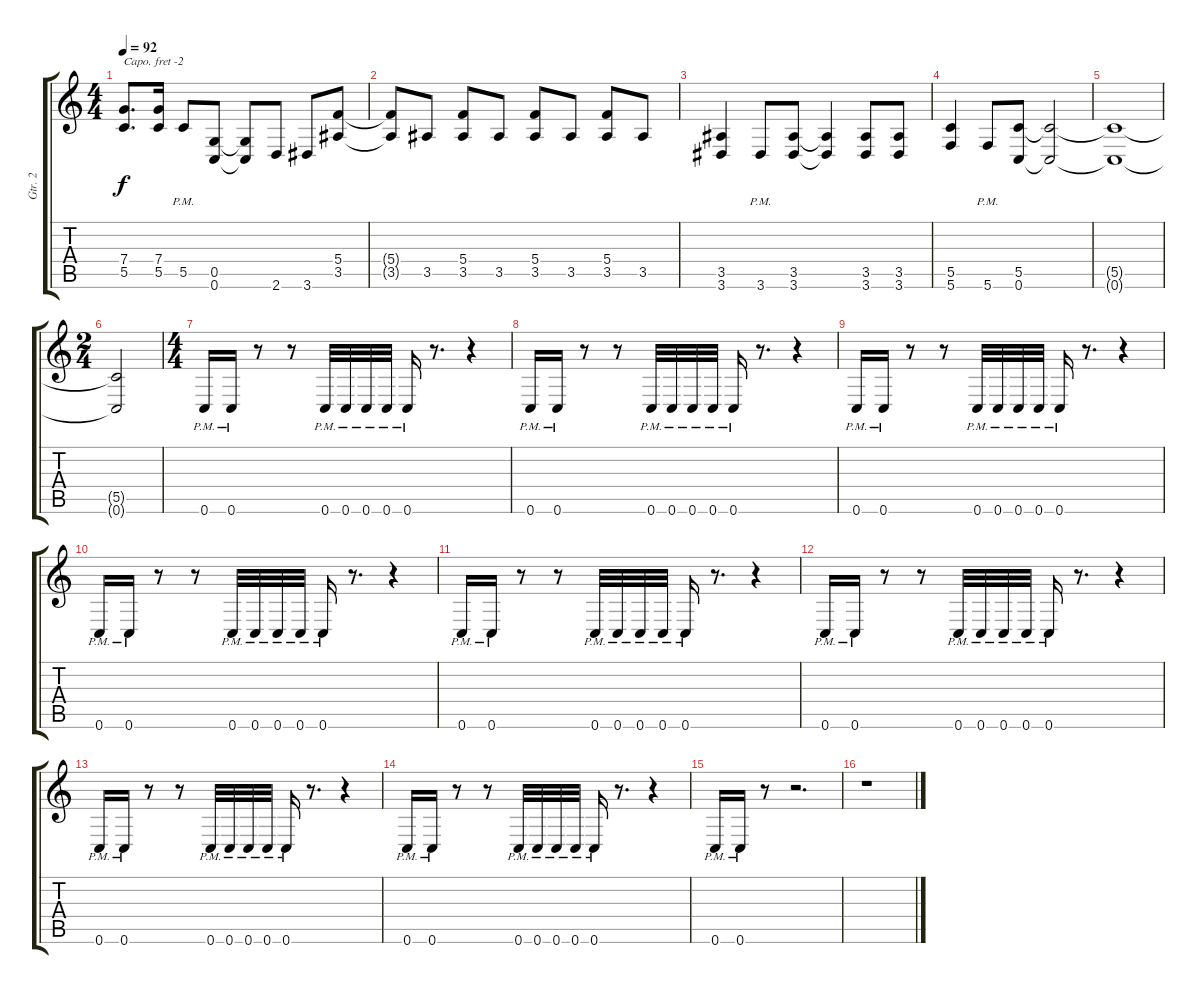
\track ("Gtr. 2" "Gtr. 2") {instrument distortionguitar}
\staff {score tabs}
\capo -2
\tuning (E4 B3 G3 D3 A2 D2) {hide}
\ts (4 4)
\tempo 92
\clef g2
\ks c
(7.4 5.5).8{d dy f} (7.4 5.5).16 5.5{pm}.8 (0.5 0.6).8 (0.5{t} 0.6{t}).8 2.6.8 3.6.8 (5.4 3.5).8 |
(5.4{t} 3.5{t}).8 3.5.8 (5.4 3.5).8 3.5.8 (5.4 3.5).8 3.5.8 (5.4 3.5).8 3.5.8 |
(3.5 3.6).4 3.6{pm}.8 (3.5 3.6).8 (3.5{t} 3.6{t}).4 (3.5 3.6).8 (3.5 3.6).8 |
(5.5 5.6).4 5.6{pm}.8 (5.5 0.6).8 (5.5{t} 0.6{t}).2 |
(5.5{t} 0.6{t}).1 |
\ts (2 4)
(5.5{t} 0.6{t}).2 |
\ts (4 4)
0.6{pm}.16 0.6{pm}.16 r.8 r.8 0.6{pm}.32 0.6{pm}.32 0.6{pm}.32 0.6{pm}.32 0.6{pm}.16 r.8{d} r.4 |
0.6{pm}.16 0.6{pm}.16 r.8 r.8 0.6{pm}.32 0.6{pm}.32 0.6{pm}.32 0.6{pm}.32 0.6{pm}.16 r.8{d} r.4 |
0.6{pm}.16 0.6{pm}.16 r.8 r.8 0.6{pm}.32 0.6{pm}.32 0.6{pm}.32 0.6{pm}.32 0.6{pm}.16 r.8{d} r.4 |
0.6{pm}.16 0.6{pm}.16 r.8 r.8 0.6{pm}.32 0.6{pm}.32 0.6{pm}.32 0.6{pm}.32 0.6{pm}.16 r.8{d} r.4 |
0.6{pm}.16 0.6{pm}.16 r.8 r.8 0.6{pm}.32 0.6{pm}.32 0.6{pm}.32 0.6{pm}.32 0.6{pm}.16 r.8{d} r.4 |
0.6{pm}.16 0.6{pm}.16 r.8 r.8 0.6{pm}.32 0.6{pm}.32 0.6{pm}.32 0.6{pm}.32 0.6{pm}.16 r.8{d} r.4 |
0.6{pm}.16 0.6{pm}.16 r.8 r.8 0.6{pm}.32 0.6{pm}.32 0.6{pm}.32 0.6{pm}.32 0.6{pm}.16 r.8{d} r.4 |
0.6{pm}.16 0.6{pm}.16 r.8 r.8 0.6{pm}.32 0.6{pm}.32 0.6{pm}.32 0.6{pm}.32 0.6{pm}.16 r.8{d} r.4 |
0.6{pm}.16 0.6{pm}.16 r.8 r.2{d} |
r.1
